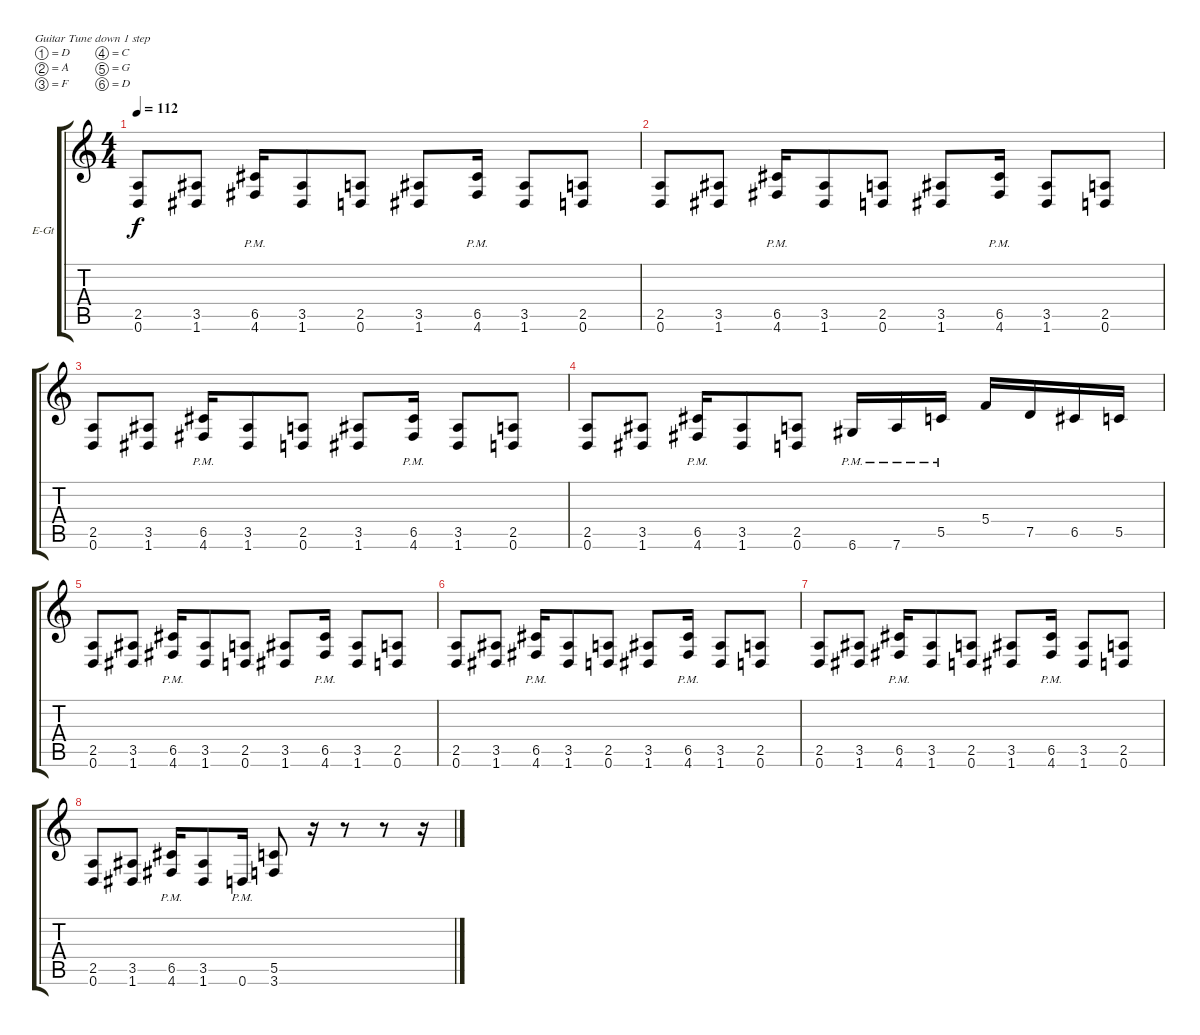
\bracketExtendMode groupsimilarinstruments
\firstSystemTrackNameOrientation horizontal
\otherSystemsTrackNameOrientation horizontal
\track ("Robb Flynn" "E-Gt") {instrument distortionguitar}
\staff {score tabs}
\tuning (D4 A3 F3 C3 G2 D2)
\ts (4 4)
\tempo 112
\clef g2
\ks c
(2.5 0.6).8{dy f} (3.5 1.6).8 (6.5{pm} 4.6{pm}).16 (3.5 1.6).8 (2.5 0.6).8 (3.5 1.6).8 (6.5{pm} 4.6{pm}).16 (3.5 1.6).8 (2.5 0.6).8 |
(2.5 0.6).8 (3.5 1.6).8 (6.5{pm} 4.6{pm}).16 (3.5 1.6).8 (2.5 0.6).8 (3.5 1.6).8 (6.5{pm} 4.6{pm}).16 (3.5 1.6).8 (2.5 0.6).8 |
(2.5 0.6).8 (3.5 1.6).8 (6.5{pm} 4.6{pm}).16 (3.5 1.6).8 (2.5 0.6).8 (3.5 1.6).8 (6.5{pm} 4.6{pm}).16 (3.5 1.6).8 (2.5 0.6).8 |
(2.5 0.6).8 (3.5 1.6).8 (6.5{pm} 4.6{pm}).16 (3.5 1.6).8 (2.5 0.6).8 6.6{pm}.16 7.6{pm}.16 5.5{pm}.16 5.4.16 7.5.16 6.5.16 5.5.16 |
(2.5 0.6).8 (3.5 1.6).8 (6.5{pm} 4.6{pm}).16 (3.5 1.6).8 (2.5 0.6).8 (3.5 1.6).8 (6.5{pm} 4.6{pm}).16 (3.5 1.6).8 (2.5 0.6).8 |
(2.5 0.6).8 (3.5 1.6).8 (6.5{pm} 4.6{pm}).16 (3.5 1.6).8 (2.5 0.6).8 (3.5 1.6).8 (6.5{pm} 4.6{pm}).16 (3.5 1.6).8 (2.5 0.6).8 |
(2.5 0.6).8 (3.5 1.6).8 (6.5{pm} 4.6{pm}).16 (3.5 1.6).8 (2.5 0.6).8 (3.5 1.6).8 (6.5{pm} 4.6{pm}).16 (3.5 1.6).8 (2.5 0.6).8 |
(2.5 0.6).8 (3.5 1.6).8 (6.5{pm} 4.6{pm}).16 (3.5 1.6).8 0.6{pm}.16 (5.5 3.6).8 r.16 r.8 r.8 r.16
